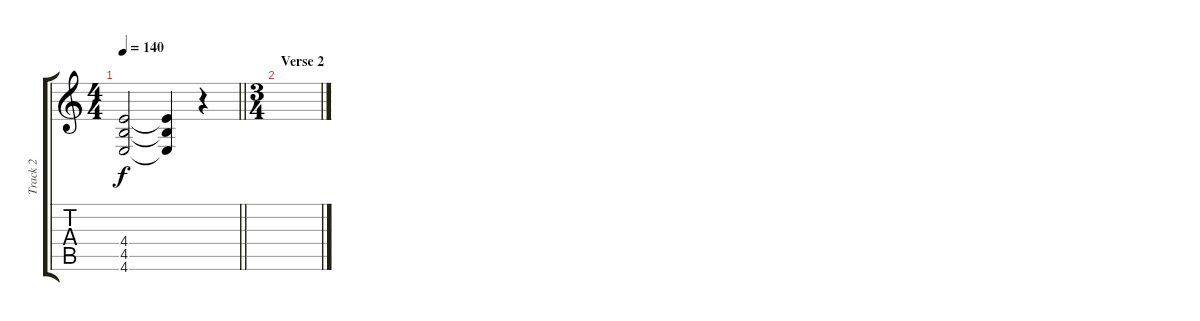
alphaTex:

\track ("Track 2" "Track 2") {instrument distortionguitar}
\staff {score tabs}
\tuning (D4 A3 F3 C3 G2 C2) {hide}
\ts (4 4)
\tempo 140
\clef g2
\barLineRight lightlight
\ks c
(4.4 4.5 4.6).2{dy f} (4.4{t} 4.5{t} 4.6{t}).4 r.4 |
\ts (3 4)
\section ("" "Verse 2")
